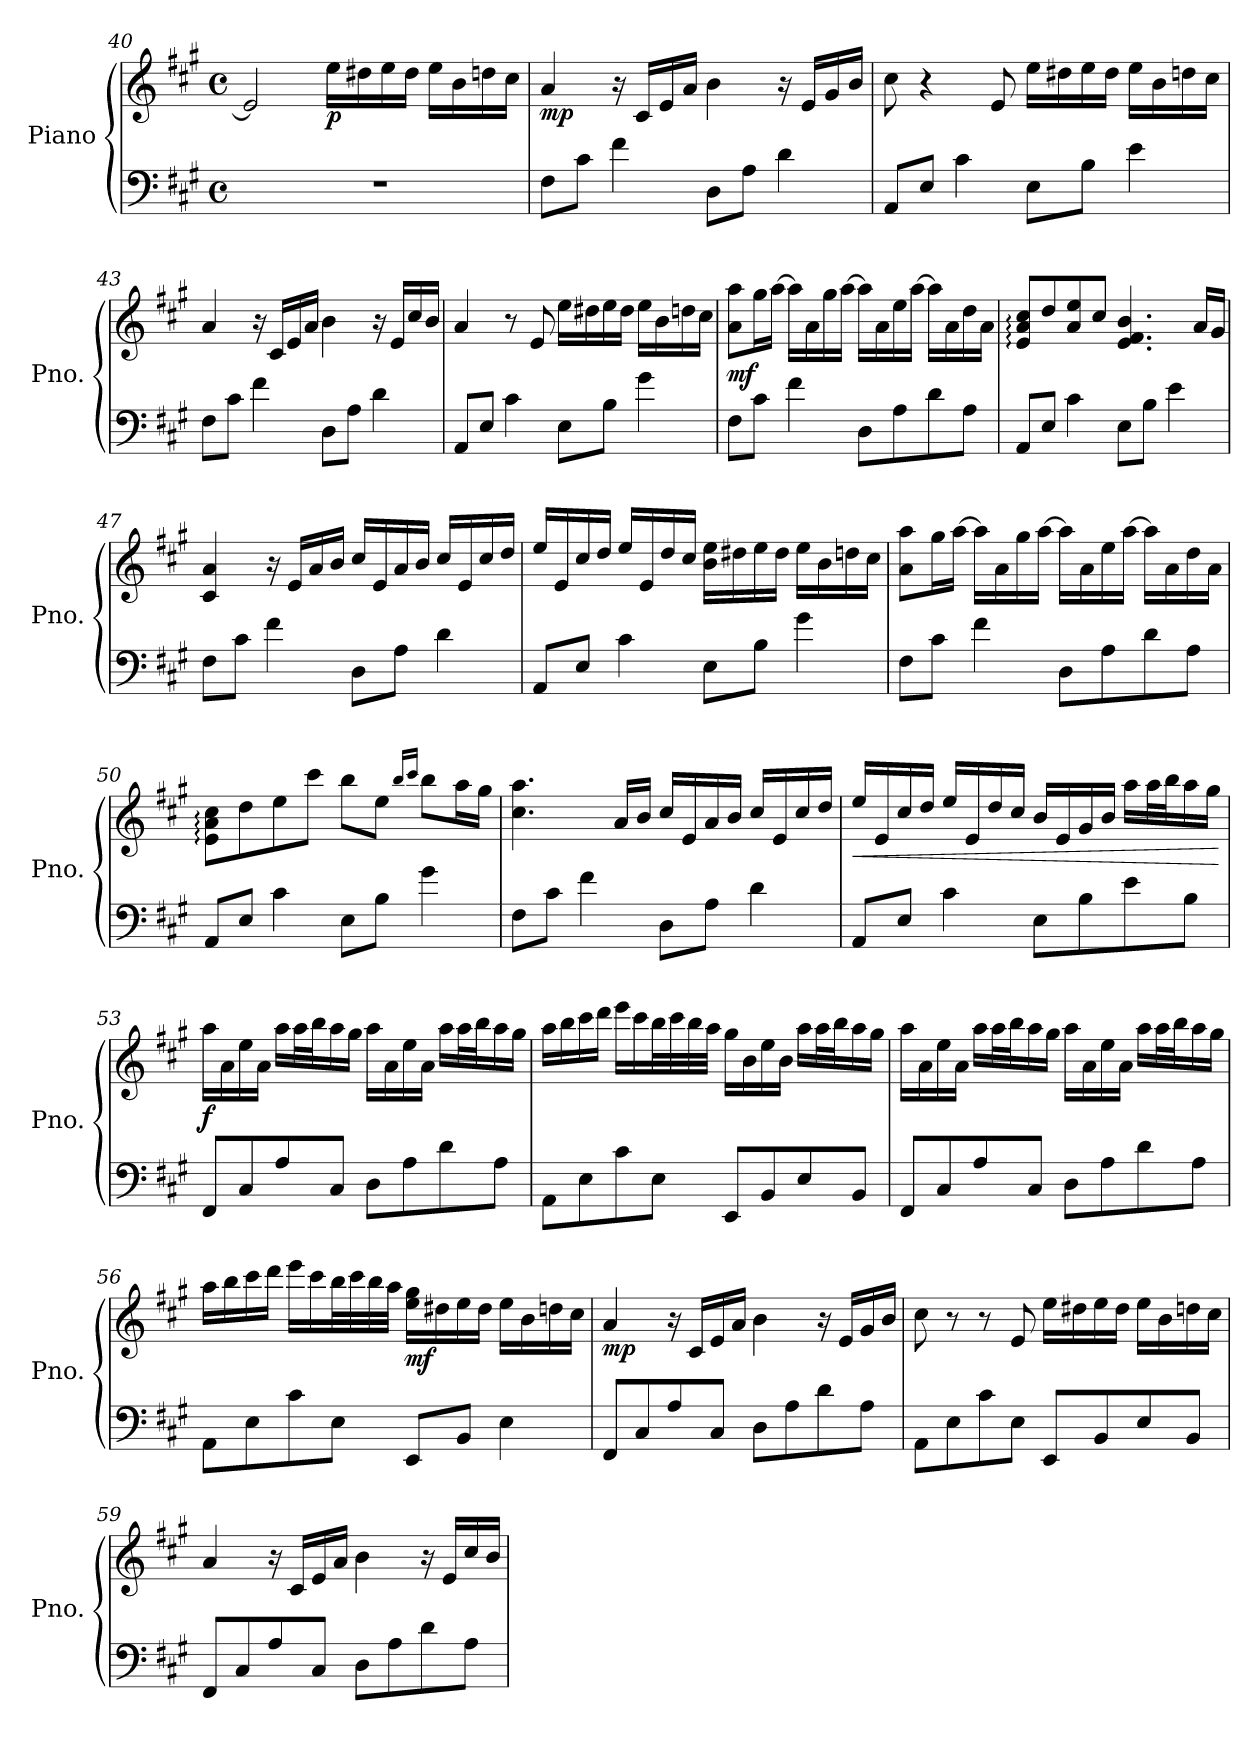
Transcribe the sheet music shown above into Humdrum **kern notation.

**kern	**kern	**dynam
*part1	*part1	*part1
*staff2	*staff1	*staff1/2
*I"Piano	*	*
*I'Pno.	*	*
*clefF4	*clefG2	*
*k[f#c#g#]	*k[f#c#g#]	*
*M4/4	*M4/4	*
*met(c)	*met(c)	*
=40	=40	=40
1r	2e/]	.
!	!	!LO:DY:b
.	16ee\LL	p
.	16dd#X\	.
.	16ee\	.
.	16dd#\JJ	.
.	16ee\LL	.
.	16b\	.
.	16ddn\	.
.	16cc#\JJ	.
=41	=41	=41
!	!	!LO:DY:b
8F#\L	4a/	mp
8c#\J	.	.
4f#\	16r	.
.	16c#/LL	.
.	16e/	.
.	16a/JJ	.
8D\L	4b\	.
8A\J	.	.
4d\	16r	.
.	16e/LL	.
.	16g#/	.
.	16b/JJ	.
!!LO:PB:g=z
=42	=42	=42
8AA/L	8cc#\	.
8E/J	4r	.
4c#\	.	.
.	8e/	.
8E\L	16ee\LL	.
.	16dd#X\	.
8B\J	16ee\	.
.	16dd#\JJ	.
4e\	16ee\LL	.
.	16b\	.
.	16ddn\	.
.	16cc#\JJ	.
=43	=43	=43
8F#\L	4a/	.
8c#\J	.	.
4f#\	16r	.
.	16c#/LL	.
.	16e/	.
.	16a/JJ	.
8D\L	4b\	.
8A\J	.	.
4d\	16r	.
.	16e/LL	.
.	16cc#/	.
.	16b/JJ	.
=44	=44	=44
8AA/L	4a/	.
8E/J	.	.
4c#\	8r	.
.	8e/	.
8E\L	16ee\LL	.
.	16dd#X\	.
8B\J	16ee\	.
.	16dd#\JJ	.
4g#\	16ee\LL	.
.	16b\	.
.	16ddn\	.
.	16cc#\JJ	.
!!LO:LB:g=z
=45	=45	=45
!	!	!LO:DY:b
8F#\L	8a\ 8aa\L	mf
8c#\J	16gg#\L	.
.	[16aa\JJ	.
4f#\	16aa\LL]	.
.	16a\	.
.	16gg#\	.
.	[16aa\JJ	.
8D\L	16aa\LL]	.
.	16a\	.
8A\	16ee\	.
.	[16aa\JJ	.
8d\	16aa\LL]	.
.	16a\	.
8A\J	16dd\	.
.	16a\JJ	.
=46	=46	=46
8AA/L	8e/: 8a/: 8cc#/:L	.
8E/J	8dd/	.
4c#\	8a/ 8ee/	.
.	8cc#/J	.
8E\L	4.e/ 4.f#/ 4.b/	.
8B\J	.	.
4e\	.	.
.	16a/LL	.
.	16g#/JJ	.
=47	=47	=47
8F#\L	4c#/ 4a/	.
8c#\J	.	.
4f#\	16r	.
.	16e/LL	.
.	16a/	.
.	16b/JJ	.
8D\L	16cc#/LL	.
.	16e/	.
8A\J	16a/	.
.	16b/JJ	.
4d\	16cc#/LL	.
.	16e/	.
.	16cc#/	.
.	16dd/JJ	.
!!LO:LB:g=z
=48	=48	=48
8AA/L	16ee/LL	.
.	16e/	.
8E/J	16cc#/	.
.	16dd/JJ	.
4c#\	16ee/LL	.
.	16e/	.
.	16dd/	.
.	16cc#/JJ	.
8E\L	16b\ 16ee\LL	.
.	16dd#X\	.
8B\J	16ee\	.
.	16dd#\JJ	.
4g#\	16ee\LL	.
.	16b\	.
.	16ddn\	.
.	16cc#\JJ	.
=49	=49	=49
8F#\L	8a\ 8aa\L	.
8c#\J	16gg#\L	.
.	[16aa\JJ	.
4f#\	16aa\LL]	.
.	16a\	.
.	16gg#\	.
.	[16aa\JJ	.
8D\L	16aa\LL]	.
.	16a\	.
8A\	16ee\	.
.	[16aa\JJ	.
8d\	16aa\LL]	.
.	16a\	.
8A\J	16dd\	.
.	16a\JJ	.
=50	=50	=50
8AA/L	8e\: 8a\: 8cc#\:L	.
8E/J	8dd\	.
4c#\	8ee\	.
.	8ccc#\J	.
8E\L	8bb\L	.
8B\J	8ee\J	.
.	16qbb/LL	.
.	16qccc#/JJ	.
4g#\	8bb\L	.
.	16aa\L	.
.	16gg#\JJ	.
!!LO:LB:g=z
=51	=51	=51
8F#\L	4.cc#\ 4.aa\	.
8c#\J	.	.
4f#\	.	.
.	16a/LL	.
.	16b/JJ	.
8D\L	16cc#/LL	.
.	16e/	.
8A\J	16a/	.
.	16b/JJ	.
4d\	16cc#/LL	.
.	16e/	.
.	16cc#/	.
.	16dd/JJ	.
=52	=52	=52
!	!	!LO:HP:b
8AA/L	16ee/LL	<
.	16e/	.
8E/J	16cc#/	.
.	16dd/JJ	.
4c#\	16ee/LL	.
.	16e/	.
.	16dd/	.
.	16cc#/JJ	.
8E\L	16b/LL	.
.	16e/	.
8B\	16g#/	.
.	16b/JJ	.
8e\	16aa\LL	.
.	32aa\L	.
.	32bb\J	.
8B\J	16aa\	.
.	16gg#\JJ	.
.	.	[
!!LO:LB:g=z
=53	=53	=53
!	!	!LO:DY:b
8FF#/L	16aa\LL	f
.	16a\	.
8C#/	16ee\	.
.	16a\JJ	.
8A/	16aa\LL	.
.	32aa\L	.
.	32bb\J	.
8C#/J	16aa\	.
.	16gg#\JJ	.
8D\L	16aa\LL	.
.	16a\	.
8A\	16ee\	.
.	16a\JJ	.
8d\	16aa\LL	.
.	32aa\L	.
.	32bb\J	.
8A\J	16aa\	.
.	16gg#\JJ	.
=54	=54	=54
8AA\L	16aa\LL	.
.	16bb\	.
8E\	16ccc#\	.
.	16ddd\JJ	.
8c#\	16eee\LL	.
.	16ccc#\	.
8E\J	32bb\L	.
.	32ccc#\	.
.	32bb\	.
.	32aa\JJJ	.
8EE/L	16gg#\LL	.
.	16b\	.
8BB/	16ee\	.
.	16b\JJ	.
8E/	16aa\LL	.
.	32aa\L	.
.	32bb\J	.
8BB/J	16aa\	.
.	16gg#\JJ	.
!!LO:LB:g=z
=55	=55	=55
8FF#/L	16aa\LL	.
.	16a\	.
8C#/	16ee\	.
.	16a\JJ	.
8A/	16aa\LL	.
.	32aa\L	.
.	32bb\J	.
8C#/J	16aa\	.
.	16gg#\JJ	.
8D\L	16aa\LL	.
.	16a\	.
8A\	16ee\	.
.	16a\JJ	.
8d\	16aa\LL	.
.	32aa\L	.
.	32bb\J	.
8A\J	16aa\	.
.	16gg#\JJ	.
=56	=56	=56
8AA\L	16aa\LL	.
.	16bb\	.
8E\	16ccc#\	.
.	16ddd\JJ	.
8c#\	16eee\LL	.
.	16ccc#\	.
8E\J	32bb\L	.
.	32ccc#\	.
.	32bb\	.
.	32aa\JJJ	.
!	!	!LO:DY:b
8EE/L	16ee\ 16gg#\LL	mf
.	16dd#X\	.
8BB/J	16ee\	.
.	16dd#\JJ	.
4E\	16ee\LL	.
.	16b\	.
.	16ddn\	.
.	16cc#\JJ	.
!!LO:PB:g=z
=57	=57	=57
!	!	!LO:DY:b
8FF#/L	4a/	mp
8C#/	.	.
8A/	16r	.
.	16c#/LL	.
8C#/J	16e/	.
.	16a/JJ	.
8D\L	4b\	.
8A\	.	.
8d\	16r	.
.	16e/LL	.
8A\J	16g#/	.
.	16b/JJ	.
=58	=58	=58
8AA\L	8cc#\	.
8E\	8r	.
8c#\	8r	.
8E\J	8e/	.
8EE/L	16ee\LL	.
.	16dd#X\	.
8BB/	16ee\	.
.	16dd#\JJ	.
8E/	16ee\LL	.
.	16b\	.
8BB/J	16ddn\	.
.	16cc#\JJ	.
=59	=59	=59
8FF#/L	4a/	.
8C#/	.	.
8A/	16r	.
.	16c#/LL	.
8C#/J	16e/	.
.	16a/JJ	.
8D\L	4b\	.
8A\	.	.
8d\	16r	.
.	16e/LL	.
8A\J	16cc#/	.
.	16b/JJ	.
=	=	=
*-	*-	*-
